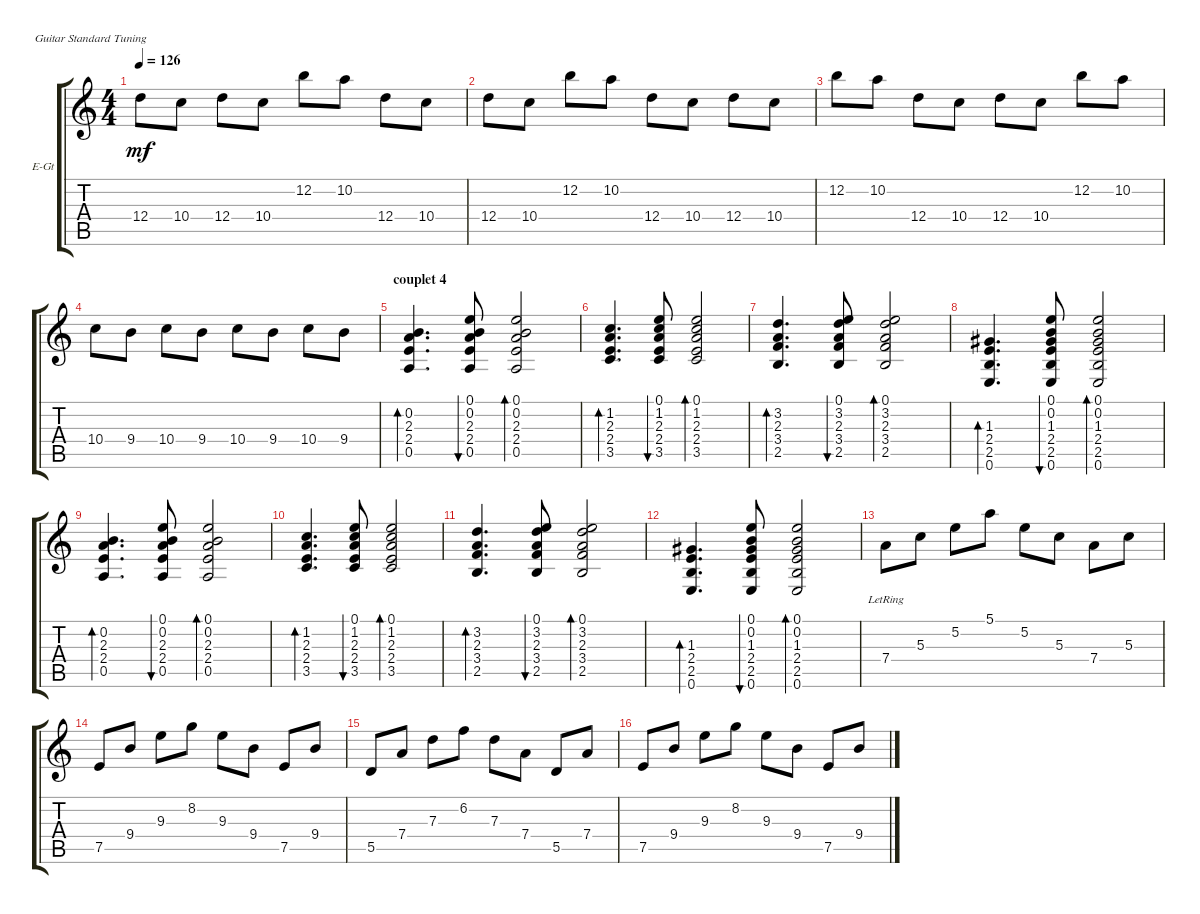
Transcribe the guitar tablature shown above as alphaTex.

\defaultSystemsLayout 4
\bracketExtendMode groupsimilarinstruments
\firstSystemTrackNameOrientation horizontal
\otherSystemsTrackNameOrientation horizontal
\track ("Electric Guitar" "E-Gt") {instrument electricguitarclean}
\staff {score tabs}
\tuning (E4 B3 G3 D3 A2 E2)
\ts (4 4)
\tempo 126
\clef g2
\ks aminor
12.4.8{dy mf} 10.4.8 12.4.8 10.4.8 12.2.8 10.2.8 12.4.8 10.4.8 |
12.4.8 10.4.8 12.2.8 10.2.8 12.4.8 10.4.8 12.4.8 10.4.8 |
12.2.8 10.2.8 12.4.8 10.4.8 12.4.8 10.4.8 12.2.8 10.2.8 |
10.4.8 9.4.8 10.4.8 9.4.8 10.4.8 9.4.8 10.4.8 9.4.8 |
\section ("" "couplet 4")
(0.5 2.4 2.3 0.2).4{d bd 30} (0.5 2.4 2.3 0.2 0.1).8{bu 30} (0.5 2.4 2.3 0.2 0.1).2{bd 30} |
(3.5 2.4 2.3 1.2).4{d bd 30} (3.5 2.4 2.3 1.2 0.1).8{bu 30} (3.5 2.4 2.3 1.2 0.1).2{bd 30} |
(2.5 3.4 2.3 3.2).4{d bd 30} (2.5 3.4 2.3 3.2 0.1).8{bu 30} (2.5 3.4 2.3 3.2 0.1).2{bd 30} |
(2.5 2.4 1.3 0.6).4{d bd 30} (2.5 2.4 1.3 0.2 0.1 0.6).8{bu 30} (2.5 2.4 1.3 0.2 0.1 0.6).2{bd 30} |
(0.5 2.4 2.3 0.2).4{d bd 30} (0.5 2.4 2.3 0.2 0.1).8{bu 30} (0.5 2.4 2.3 0.2 0.1).2{bd 30} |
(3.5 2.4 2.3 1.2).4{d bd 30} (3.5 2.4 2.3 1.2 0.1).8{bu 30} (3.5 2.4 2.3 1.2 0.1).2{bd 30} |
(2.5 3.4 2.3 3.2).4{d bd 30} (2.5 3.4 2.3 3.2 0.1).8{bu 30} (2.5 3.4 2.3 3.2 0.1).2{bd 30} |
(2.5 2.4 1.3 0.6).4{d bd 30} (2.5 2.4 1.3 0.2 0.1 0.6).8{bu 30} (2.5 2.4 1.3 0.2 0.1 0.6).2{bd 30} |
7.4{lr}.8 5.3.8 5.2.8 5.1.8 5.2.8 5.3.8 7.4.8 5.3.8 |
7.5.8 9.4.8 9.3.8 8.2.8 9.3.8 9.4.8 7.5.8 9.4.8 |
5.5.8 7.4.8 7.3.8 6.2.8 7.3.8 7.4.8 5.5.8 7.4.8 |
7.5.8 9.4.8 9.3.8 8.2.8 9.3.8 9.4.8 7.5.8 9.4.8
